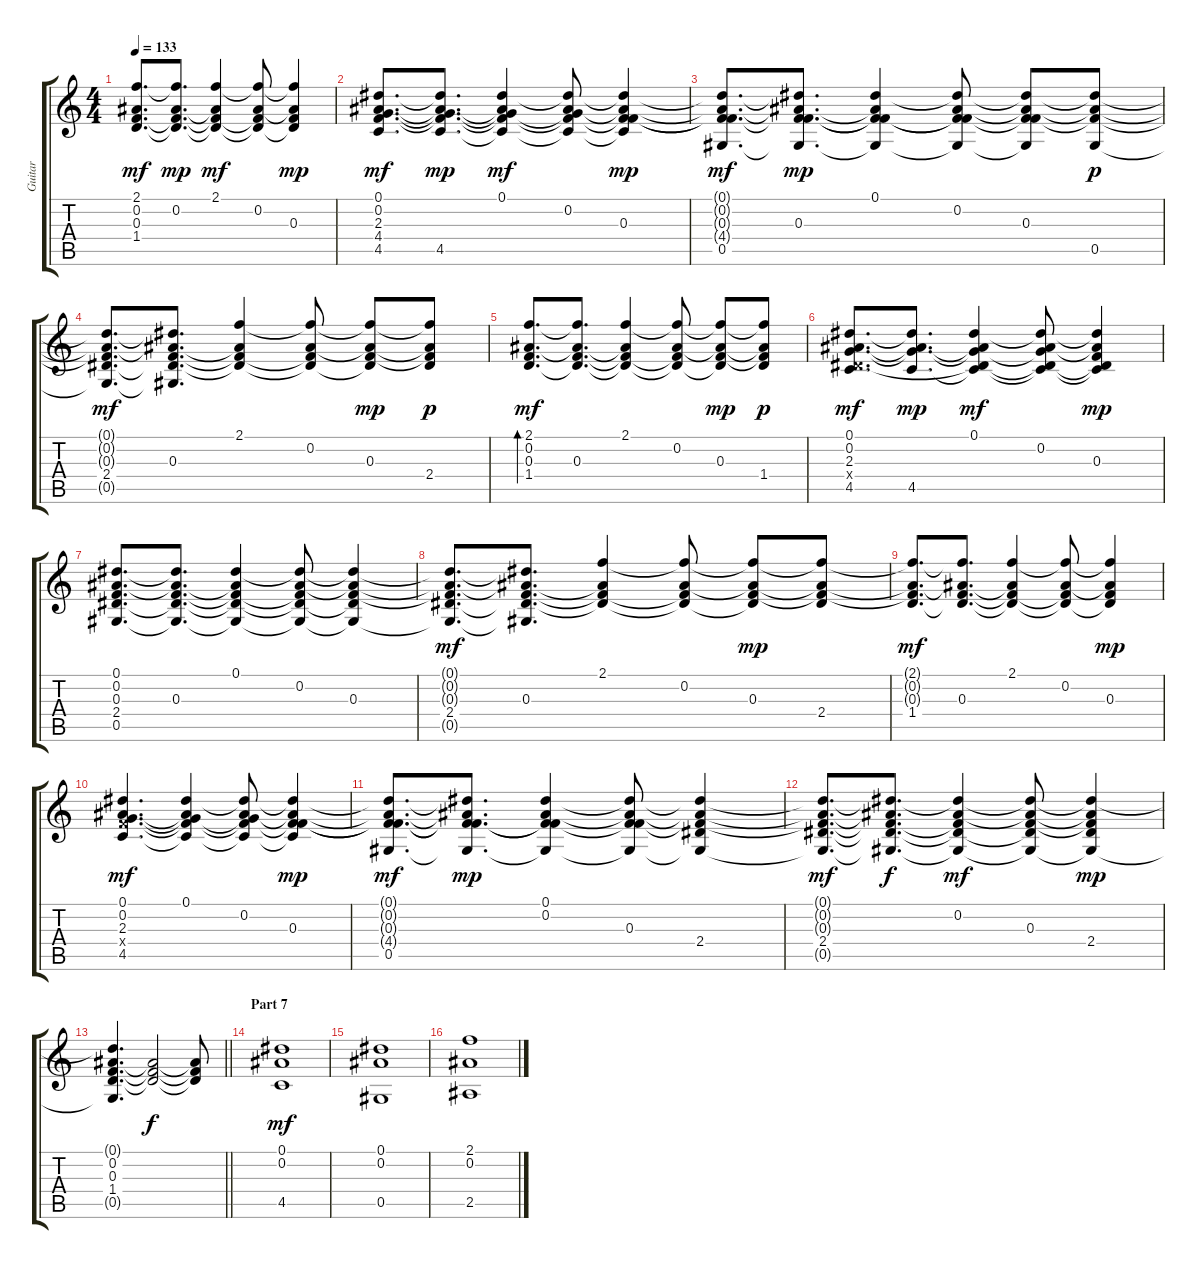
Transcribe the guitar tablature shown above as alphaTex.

\track ("Guitar" "Guitar") {instrument acousticguitarsteel}
\staff {score tabs}
\tuning (Eb4 Bb3 F3 Db3 Ab2 Eb2) {hide}
\ts (4 4)
\tempo 133
\clef g2
\ks c
(2.1{t} 0.2{t} 0.3{t} 1.4).8{d dy mf} (2.1{t} 0.2 0.3{t} 1.4{t}).8{d dy mp} (2.1 0.2{t} 0.3{t} 1.4{t}).4{dy mf} (2.1{t} 0.2 0.3{t} 1.4{t}).8 (2.1{t} 0.2{t} 0.3 1.4{t}).4{dy mp} |
(0.1 0.2 2.3 4.4 4.5).8{d dy mf} (0.1{t} 0.2{t} 2.3{t} 4.4{t} 4.5).8{d dy mp} (0.1 0.2{t} 2.3{t} 4.4{t} 4.5{t}).4{dy mf} (0.1{t} 0.2 2.3{t} 4.4{t} 4.5{t}).8 (0.1{t} 0.2{t} 0.3 4.4{t} 4.5{t}).4{dy mp} |
(0.1{t} 0.2{t} 0.3{t} 4.4{t} 0.5).8{d dy mf} (0.1{t} 0.2{t} 0.3 4.4{t} 0.5{t}).8{d dy mp} (0.1 0.2{t} 0.3{t} 4.4{t} 0.5{t}).4 (0.1{t} 0.2 0.3{t} 4.4{t} 0.5{t}).8 (0.1{t} 0.2{t} 0.3 4.4{t} 0.5{t}).8 (0.1{t} 0.2{t} 0.3{t} 0.5).8{dy p} |
(0.1{t} 0.2{t} 0.3{t} 2.4 0.5{t}).8{d dy mf} (0.1{t} 0.2{t} 0.3 2.4{t} 0.5{t}).8{d} (2.1 0.2{t} 0.3{t} 2.4{t}).4 (2.1{t} 0.2 0.3{t} 2.4{t}).8 (2.1{t} 0.2{t} 0.3 2.4{t}).8{dy mp} (2.1{t} 0.2{t} 0.3{t} 2.4).8{dy p} |
(2.1 0.2 0.3 1.4).8{d bd 60 dy mf} (2.1{t} 0.2{t} 0.3 1.4{t}).8{d} (2.1 0.2{t} 0.3{t} 1.4{t}).4 (2.1{t} 0.2 0.3{t} 1.4{t}).8 (2.1{t} 0.2{t} 0.3 1.4{t}).8{dy mp} (2.1{t} 0.2{t} 0.3{t} 1.4).8{dy p} |
(0.1 0.2 2.3 2.4{x} 4.5).8{d dy mf} (0.1{t} 0.2{t} 2.3{t} 4.5).8{d dy mp} (0.1 0.2{t} 2.3{t} 2.4{t} 4.5{t}).4{dy mf} (0.1{t} 0.2 2.3{t} 2.4{t} 4.5{t}).8 (0.1{t} 0.2{t} 0.3 2.4{t} 4.5{t}).4{dy mp} |
(0.1 0.2 0.3 2.4 0.5).8{d} (0.1{t} 0.2{t} 0.3 2.4{t} 0.5{t}).8{d} (0.1 0.2{t} 0.3{t} 2.4{t} 0.5{t}).4 (0.1{t} 0.2 0.3{t} 2.4{t} 0.5{t}).8 (0.1{t} 0.2{t} 0.3 2.4{t} 0.5{t}).4 |
(0.1{t} 0.2{t} 0.3{t} 2.4 0.5{t}).8{d dy mf} (0.1{t} 0.2{t} 0.3 2.4{t} 0.5{t}).8{d} (2.1 0.2{t} 0.3{t} 2.4{t}).4 (2.1{t} 0.2 0.3{t} 2.4{t}).8 (2.1{t} 0.2{t} 0.3 2.4{t}).8{dy mp} (2.1{t} 0.2{t} 0.3{t} 2.4).8 |
(2.1{t} 0.2{t} 0.3{t} 1.4).8{d dy mf} (2.1{t} 0.2{t} 0.3 1.4{t}).8{d} (2.1 0.2{t} 0.3{t} 1.4{t}).4 (2.1{t} 0.2 0.3{t} 1.4{t}).8 (2.1{t} 0.2{t} 0.3 1.4{t}).4{dy mp} |
(0.1 0.2 2.3 4.4{x} 4.5).4{d dy mf} (0.1 0.2{t} 2.3{t} 4.4{t} 4.5{t}).4 (0.1{t} 0.2 2.3{t} 4.4{t} 4.5{t}).8 (0.1{t} 0.2{t} 0.3 4.4{t} 4.5{t}).4{dy mp} |
(0.1{t} 0.2{t} 0.3{t} 4.4{t} 0.5).8{d dy mf} (0.1{t} 0.2{t} 0.3{t} 4.4{t} 0.5{t}).8{d dy mp} (0.1 0.2 0.3{t} 4.4{t} 0.5{t}).4 (0.1{t} 0.2{t} 0.3 4.4{t} 0.5{t}).8 (0.1{t} 0.2{t} 0.3{t} 2.4 0.5{t}).4 |
(0.1{t} 0.2{t} 0.3{t} 2.4 0.5{t}).8{d dy mf} (0.1{t} 0.2{t} 0.3{t} 2.4{t} 0.5{t}).8{d dy f} (0.1{t} 0.2 0.3{t} 2.4{t} 0.5{t}).4{dy mf} (0.1{t} 0.2{t} 0.3 2.4{t} 0.5{t}).8 (0.1{t} 0.2{t} 0.3{t} 2.4 0.5{t}).4{dy mp} |
\barLineRight lightlight
(0.1{t} 0.2 0.3 1.4 0.5{t}).4{d} (0.2{t} 0.3{t} 1.4{t}).2{dy f} (0.2{t} 0.3{t} 1.4{t}).8 |
\section ("" "Part 7")
(0.1 0.2 4.5).1{dy mf} |
(0.1 0.2 0.5).1 |
(2.1 0.2 2.5).1
